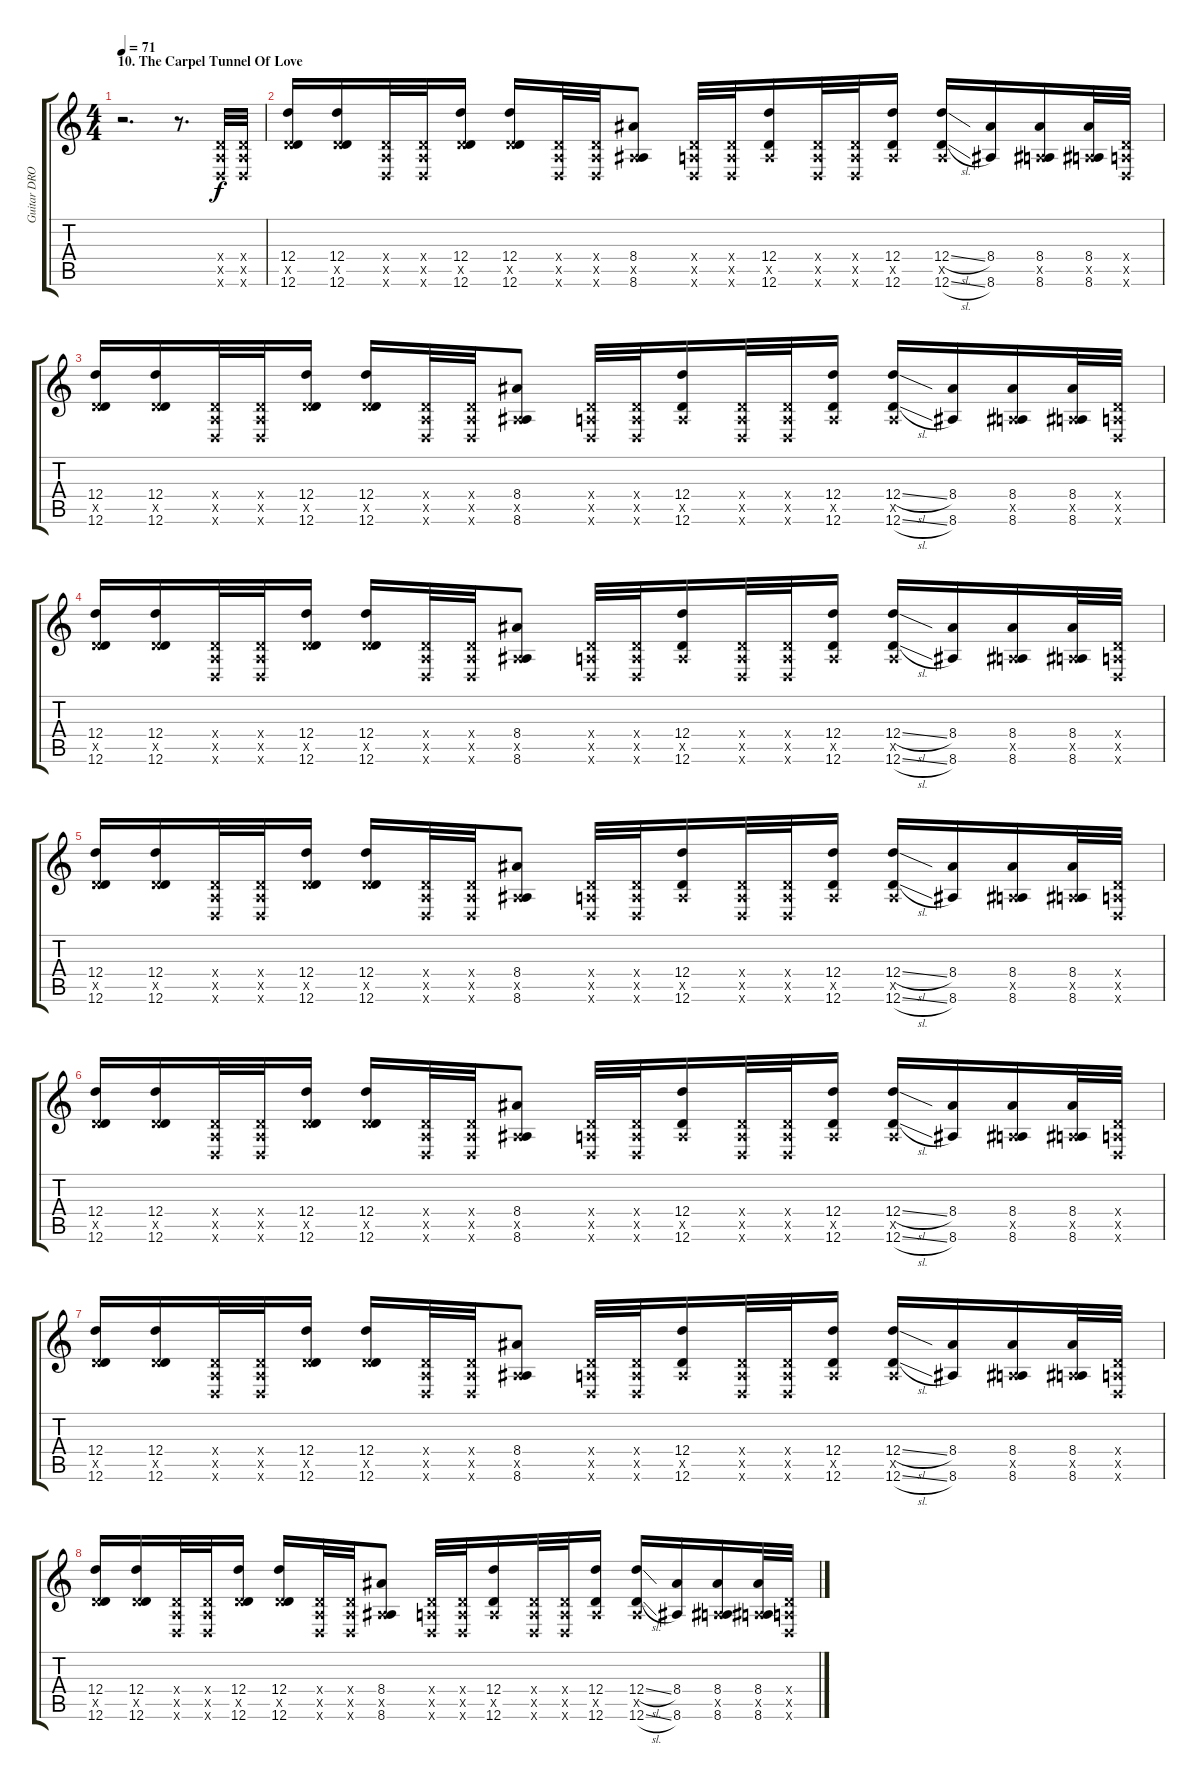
\track ("Guitar DROP-D THREE" "Guitar DRO") {instrument distortionguitar}
\staff {score tabs}
\tuning (E4 B3 G3 D3 A2 D2) {hide}
\ts (4 4)
\section ("" "10. The Carpel Tunnel Of Love")
\tempo 71
\clef g2
\ks c
r.2{d dy f instrument distortionguitar} r.8{d} (0.4{x} 0.5{x} 0.6{x}).32 (0.4{x} 0.5{x} 0.6{x}).32 |
(12.4 5.5{x} 12.6).16 (12.4 5.5{x} 12.6).16 (0.4{x} 0.5{x} 0.6{x}).32 (0.4{x} 0.5{x} 0.6{x}).32 (12.4 5.5{x} 12.6).16 (12.4 5.5{x} 12.6).16 (0.4{x} 0.5{x} 0.6{x}).32 (0.4{x} 0.5{x} 0.6{x}).32 (8.4 1.5{x} 8.6).8 (0.4{x} 0.5{x} 0.6{x}).32 (0.4{x} 0.5{x} 0.6{x}).32 (12.4 0.5{x} 12.6).16 (0.4{x} 0.5{x} 0.6{x}).32 (0.4{x} 0.5{x} 0.6{x}).32 (12.4 0.5{x} 12.6).16 (12.4{sl} 0.5{x} 12.6{sl}).16 (8.4 8.6).16 (8.4 0.5{x} 8.6).16 (8.4 0.5{x} 8.6).32 (0.4{x} 0.5{x} 0.6{x}).32 |
(12.4 5.5{x} 12.6).16 (12.4 5.5{x} 12.6).16 (0.4{x} 0.5{x} 0.6{x}).32 (0.4{x} 0.5{x} 0.6{x}).32 (12.4 5.5{x} 12.6).16 (12.4 5.5{x} 12.6).16 (0.4{x} 0.5{x} 0.6{x}).32 (0.4{x} 0.5{x} 0.6{x}).32 (8.4 1.5{x} 8.6).8 (0.4{x} 0.5{x} 0.6{x}).32 (0.4{x} 0.5{x} 0.6{x}).32 (12.4 0.5{x} 12.6).16 (0.4{x} 0.5{x} 0.6{x}).32 (0.4{x} 0.5{x} 0.6{x}).32 (12.4 0.5{x} 12.6).16 (12.4{sl} 0.5{x} 12.6{sl}).16 (8.4 8.6).16 (8.4 0.5{x} 8.6).16 (8.4 0.5{x} 8.6).32 (0.4{x} 0.5{x} 0.6{x}).32 |
(12.4 5.5{x} 12.6).16 (12.4 5.5{x} 12.6).16 (0.4{x} 0.5{x} 0.6{x}).32 (0.4{x} 0.5{x} 0.6{x}).32 (12.4 5.5{x} 12.6).16 (12.4 5.5{x} 12.6).16 (0.4{x} 0.5{x} 0.6{x}).32 (0.4{x} 0.5{x} 0.6{x}).32 (8.4 1.5{x} 8.6).8 (0.4{x} 0.5{x} 0.6{x}).32 (0.4{x} 0.5{x} 0.6{x}).32 (12.4 0.5{x} 12.6).16 (0.4{x} 0.5{x} 0.6{x}).32 (0.4{x} 0.5{x} 0.6{x}).32 (12.4 0.5{x} 12.6).16 (12.4{sl} 0.5{x} 12.6{sl}).16 (8.4 8.6).16 (8.4 0.5{x} 8.6).16 (8.4 0.5{x} 8.6).32 (0.4{x} 0.5{x} 0.6{x}).32 |
(12.4 5.5{x} 12.6).16 (12.4 5.5{x} 12.6).16 (0.4{x} 0.5{x} 0.6{x}).32 (0.4{x} 0.5{x} 0.6{x}).32 (12.4 5.5{x} 12.6).16 (12.4 5.5{x} 12.6).16 (0.4{x} 0.5{x} 0.6{x}).32 (0.4{x} 0.5{x} 0.6{x}).32 (8.4 1.5{x} 8.6).8 (0.4{x} 0.5{x} 0.6{x}).32 (0.4{x} 0.5{x} 0.6{x}).32 (12.4 0.5{x} 12.6).16 (0.4{x} 0.5{x} 0.6{x}).32 (0.4{x} 0.5{x} 0.6{x}).32 (12.4 0.5{x} 12.6).16 (12.4{sl} 0.5{x} 12.6{sl}).16 (8.4 8.6).16 (8.4 0.5{x} 8.6).16 (8.4 0.5{x} 8.6).32 (0.4{x} 0.5{x} 0.6{x}).32 |
(12.4 5.5{x} 12.6).16 (12.4 5.5{x} 12.6).16 (0.4{x} 0.5{x} 0.6{x}).32 (0.4{x} 0.5{x} 0.6{x}).32 (12.4 5.5{x} 12.6).16 (12.4 5.5{x} 12.6).16 (0.4{x} 0.5{x} 0.6{x}).32 (0.4{x} 0.5{x} 0.6{x}).32 (8.4 1.5{x} 8.6).8 (0.4{x} 0.5{x} 0.6{x}).32 (0.4{x} 0.5{x} 0.6{x}).32 (12.4 0.5{x} 12.6).16 (0.4{x} 0.5{x} 0.6{x}).32 (0.4{x} 0.5{x} 0.6{x}).32 (12.4 0.5{x} 12.6).16 (12.4{sl} 0.5{x} 12.6{sl}).16 (8.4 8.6).16 (8.4 0.5{x} 8.6).16 (8.4 0.5{x} 8.6).32 (0.4{x} 0.5{x} 0.6{x}).32 |
(12.4 5.5{x} 12.6).16 (12.4 5.5{x} 12.6).16 (0.4{x} 0.5{x} 0.6{x}).32 (0.4{x} 0.5{x} 0.6{x}).32 (12.4 5.5{x} 12.6).16 (12.4 5.5{x} 12.6).16 (0.4{x} 0.5{x} 0.6{x}).32 (0.4{x} 0.5{x} 0.6{x}).32 (8.4 1.5{x} 8.6).8 (0.4{x} 0.5{x} 0.6{x}).32 (0.4{x} 0.5{x} 0.6{x}).32 (12.4 0.5{x} 12.6).16 (0.4{x} 0.5{x} 0.6{x}).32 (0.4{x} 0.5{x} 0.6{x}).32 (12.4 0.5{x} 12.6).16 (12.4{sl} 0.5{x} 12.6{sl}).16 (8.4 8.6).16 (8.4 0.5{x} 8.6).16 (8.4 0.5{x} 8.6).32 (0.4{x} 0.5{x} 0.6{x}).32 |
(12.4 5.5{x} 12.6).16 (12.4 5.5{x} 12.6).16 (0.4{x} 0.5{x} 0.6{x}).32 (0.4{x} 0.5{x} 0.6{x}).32 (12.4 5.5{x} 12.6).16 (12.4 5.5{x} 12.6).16 (0.4{x} 0.5{x} 0.6{x}).32 (0.4{x} 0.5{x} 0.6{x}).32 (8.4 1.5{x} 8.6).8 (0.4{x} 0.5{x} 0.6{x}).32 (0.4{x} 0.5{x} 0.6{x}).32 (12.4 0.5{x} 12.6).16 (0.4{x} 0.5{x} 0.6{x}).32 (0.4{x} 0.5{x} 0.6{x}).32 (12.4 0.5{x} 12.6).16 (12.4{sl} 0.5{x} 12.6{sl}).16 (8.4 8.6).16 (8.4 0.5{x} 8.6).16 (8.4 0.5{x} 8.6).32 (0.4{x} 0.5{x} 0.6{x}).32
